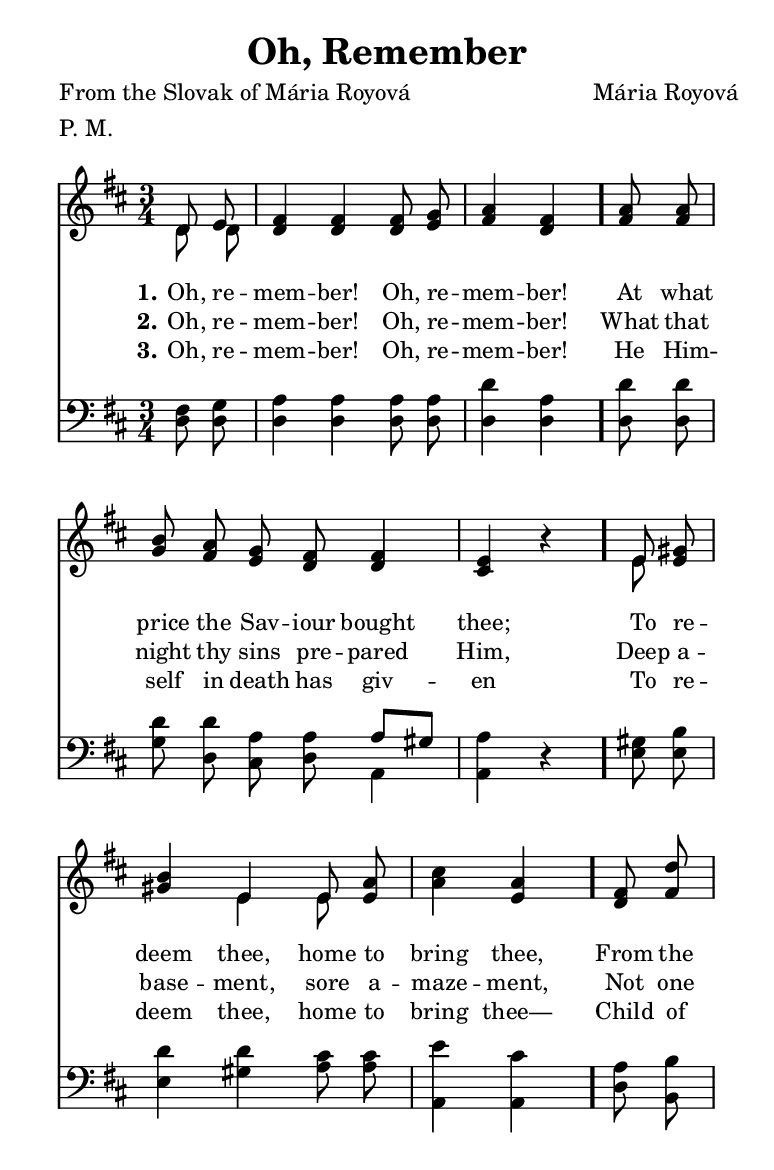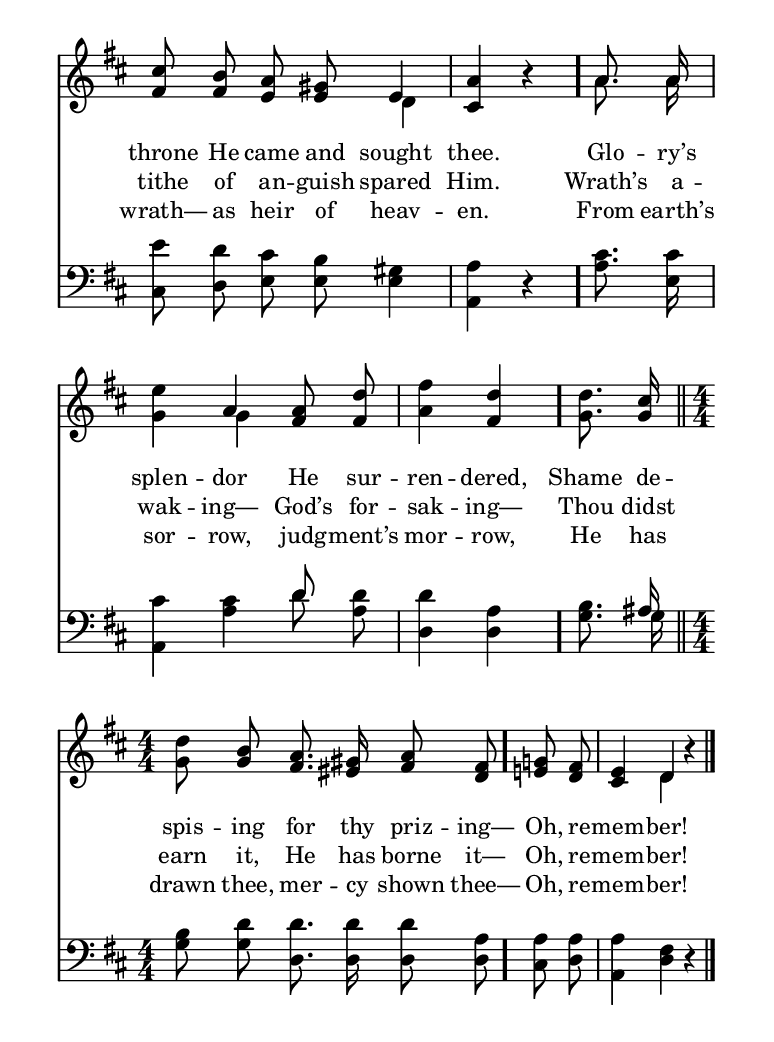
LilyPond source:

\include "common/global.ily"
\paper {
  \include "common/paper.ily"
}

\header{
  hymnnumber = "184"
  title = "Oh, Remember" % not found at hymnary.org
  tunename = ""
  meter = "P. M."
  poet = "From the Slovak of Mária Royová" % see https://en.wikipedia.org/wiki/Mária_Royová
  composer = "Mária Royová" % see https://en.wikipedia.org/wiki/Mária_Royová
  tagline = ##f
}

patternA = { d8 e | fis4 fis fis8 g | a4 fis }
patternB = { a8 a | b a g fis fis4 e c }
patternC = { d8. e16 | fis4 fis fis8 g | a4 fis }
patternD = { c8. c16 | \bar "||" \time 4/4 c8 c c8. c16 c8 c c c | c4 c c }

global = {
  \include "common/overrides.ily"
  \override Staff.TimeSignature.style = #'numbered % original has `c`
  \time 3/4
  \override Score.MetronomeMark.transparent = ##t % hide all fermata changes too
  \tempo 8=120
  \key d \major
  \partial 4
  \autoBeamOff
}

notesSoprano = {
\global
\relative c' {

  \changePitch \patternA { d e | fis fis fis g | a fis }
  \changePitch \patternB { a a | b a g fis fis e r }
  \changePitch \patternA { e gis b e, e a | cis a }
  \changePitch \patternB { fis d' | cis b a gis e | a r }
  \changePitch \patternC { a a | e' a, a d | fis d }
  \changePitch \patternD { d cis | d b a gis a fis g fis | e d r }

  \bar "|."

}
}

notesAlto = {
\global
\relative e' {

  \changePitch \patternA { d d | d d d e | fis d }
  \changePitch \patternB { fis fis | g fis e d d | cis r }
  \changePitch \patternA { e e | gis e e e | a e }
  \changePitch \patternB { d fis | fis fis e e d | cis r }
  \changePitch \patternC { a' a | g g fis fis | a fis }
  \changePitch \patternD { g g | g g fis eis fis d e d | cis d r }

}
}

notesTenor = {
\global
\relative a {

  \changePitch \patternA { fis g | a a a a | d a }
  d8 d | d d a a a[ gis] | a4 r
  \changePitch \patternA { gis b | d d cis cis | e cis }
  \changePitch \patternB { a b | e d cis b gis | a r }
  \changePitch \patternC { cis cis | cis cis d d | d a }
  \changePitch \patternD { b ais | b d d d d a a a | a fis r }

}
}

notesBass = {
\global
\relative f {

  \changePitch \patternA { d d | d d d d | d d }
  \changePitch \patternB { d d | g d cis d a | a r }
  \changePitch \patternA { e' e | e gis a a | a, a }
  \changePitch \patternB { d b | cis d e e e | a, r }
  \changePitch \patternC { a' e | a, a' d a | d, d }
  \changePitch \patternD { g g | g g d d d d cis d | a d r }

}
}

wordsA = \lyricmode {
\set stanza = "1."

Oh, re -- mem -- ber! Oh, re -- mem -- ber! \bar "."
At what price the Sav -- iour bought thee; \bar "."
To re -- deem thee, home to bring thee, \bar "."
From the throne He came and sought thee. \bar "."
Glo -- ry’s splen -- dor He sur -- ren -- dered, \bar "."
Shame de -- spis -- ing for thy priz -- ing— \bar "."
Oh, re -- mem -- ber! \bar "."

}

wordsB = \lyricmode {
\set stanza = "2."

Oh, re -- mem -- ber! Oh, re -- mem -- ber!
What that night thy sins pre -- pared Him,
Deep a -- base -- ment, sore a -- maze -- ment,
Not one tithe of an -- guish spared Him.
Wrath’s a -- wak -- ing— God’s for -- sak -- ing—
Thou didst earn it, He has borne it—
Oh, re -- mem -- ber!

}

wordsC = \lyricmode {
\set stanza = "3."

Oh, re -- mem -- ber! Oh, re -- mem -- ber!
He Him -- self in death has giv -- en
To re -- deem thee, home to bring thee—
Child of wrath— as heir of heav -- en.
From earth’s sor -- row, judg -- ment’s mor -- row,
He has drawn thee, mer -- cy shown thee—
Oh, re -- mem -- ber!

}

\score {
  \context ChoirStaff <<
    \context Staff = upper <<
      \set Staff.autoBeaming = ##f
      \set ChoirStaff.systemStartDelimiter = #'SystemStartBar
      \set ChoirStaff.printPartCombineTexts = ##f
      \partcombine #'(2 . 11) \notesSoprano \notesAlto
      \context NullVoice = sopranos { \voiceOne << \notesSoprano >> }
      \context Lyrics = one   \lyricsto sopranos \wordsA
      \context Lyrics = two   \lyricsto sopranos \wordsB
      \context Lyrics = three \lyricsto sopranos \wordsC
    >>
    \context Staff = men <<
      \set Staff.autoBeaming = ##f
      \clef bass
      \set ChoirStaff.printPartCombineTexts = ##f
      \partcombine #'(2 . 11) \notesTenor \notesBass
    >>
  >>
  \layout {
    \include "common/layout.ily"
  }
  #(cond ((ly:get-option 'eog-midi-permitted) #{ \midi{
    \include "common/midi.ily"
  } #}))
}

\version "2.19.49"  % necessary for upgrading to future LilyPond versions.

% vi:set et ts=2 sw=2 ai nocindent syntax=lilypond:
